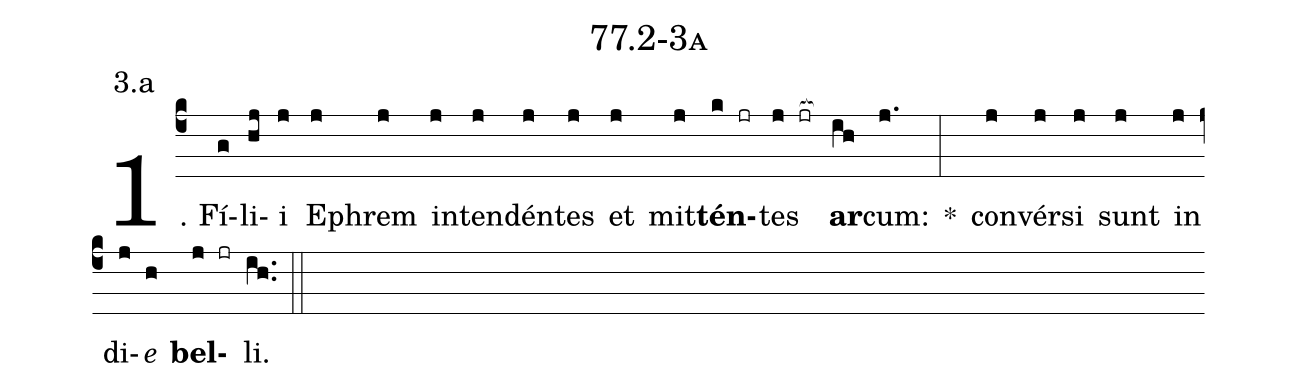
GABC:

name: 77.2-3a;
annotation: 3.a;
%%
(c4)1. Fí(g)li(hj)i(j) E(j)phrem(j) in(j)ten(j)dén(j)tes(j) et(j) mit(j)<b>tén</b>(k jr)tes(j jr[ocb:1{]) <b>ar</b>(ih[ocb:0}])cum:(j.) *(:) con(j)vér(j)si(j) sunt(j) in(j) di(j)<i>e</i>(h) <b>bel</b>(j jr)li.(ih..) (::)


%E(j) u(j) o(j) u(h) a(j) e.(ih..) (::)
